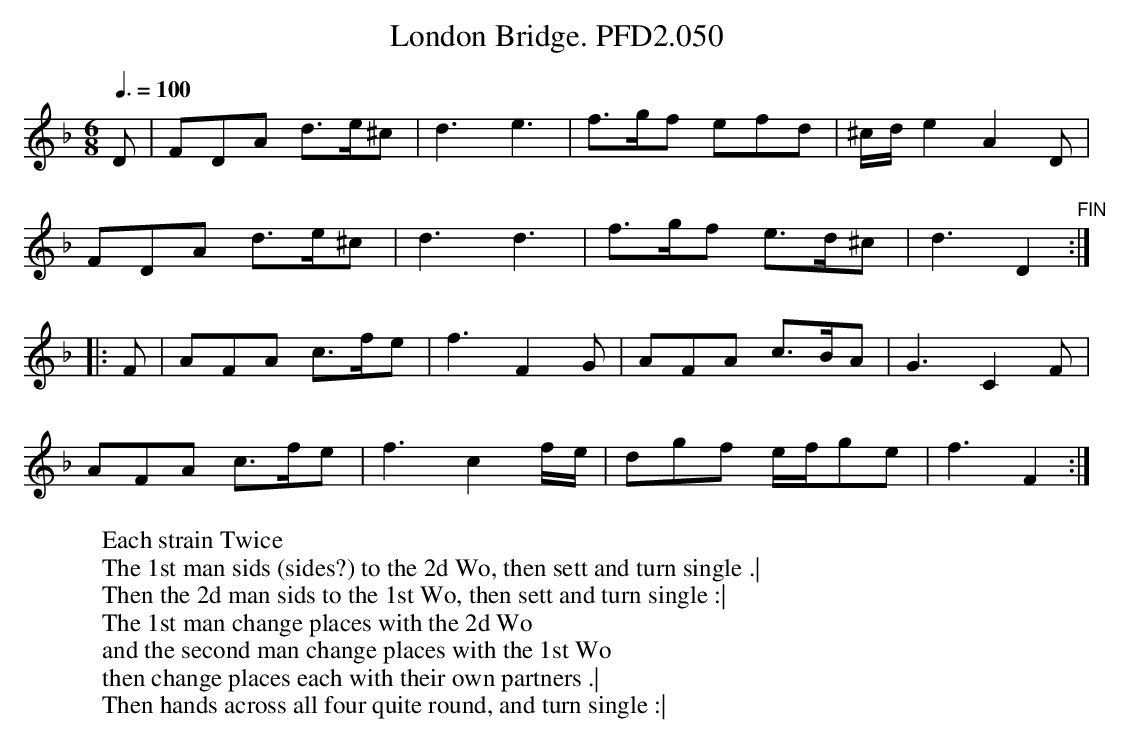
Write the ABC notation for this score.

X:1
T:London Bridge. PFD2.050
M:6/8
L:1/8
Q:3/8=100
W:Each strain Twice
W:The 1st man sids (sides?) to the 2d Wo, then sett and turn single .|
W:Then the 2d man sids to the 1st Wo, then sett and turn single :|
W:The 1st man change places with the 2d Wo
W:and the second man change places with the 1st Wo
W:then change places each with their own partners .|
W:Then hands across all four quite round, and turn single :|
K:Dm
D|FDA d>e^c|d3 e3|f>gf efd|^c/d/e2 A2D|
FDA d>e^c|d3 d3|f>gf e>d^c|d3 D2"FIN":|
|:F|AFA c>fe|f3 F2G|AFA c>BA|G3 C2F|
AFA c>fe|f3 c2f/e/|dgf e/f/ge|f3 F2:|
